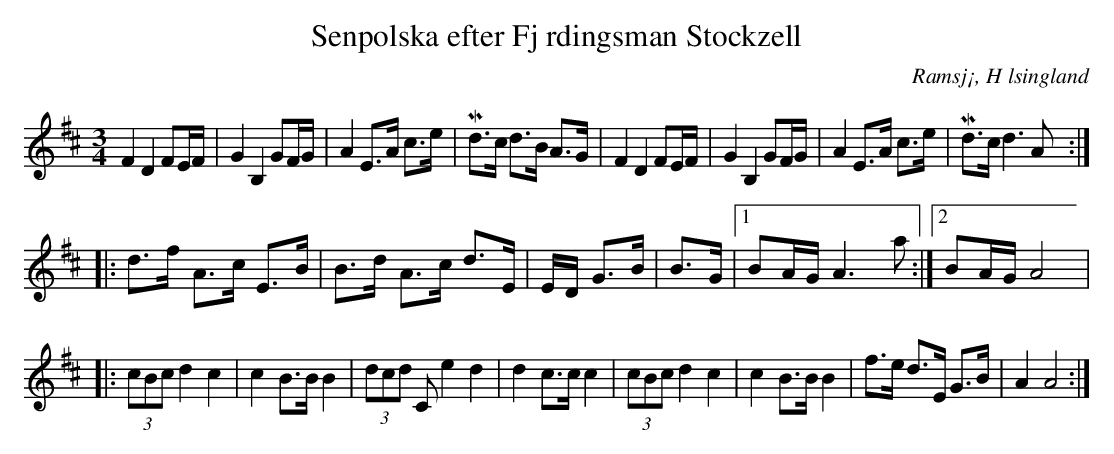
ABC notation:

X:1
T: Senpolska efter Fj rdingsman Stockzell
O: Ramsj¡, H lsingland
M:3/4
L:1/8
K:D
F2 D2 FE/F/|G2 B,2 GF/G/| A2 E>A c>e|Md>c d>B A>G|F2 D2 FE/F/|G2 B,2 GF/G/| A2 E>A c>e|Md>c d2>A2:|
|:d>f A>c E>B| B>d A>c d>E|E/D/ G>B|B>G |1 BA/G/ A2>a2:|2 BA/G/ A4|
|:(3cBc d2 c2|c2 B>B B2|(3dcd Ce2 d2|d2 c>c c2|(3cBc d2 c2|c2 B>B B2|f>e d>E G>B|A2 A4:|
